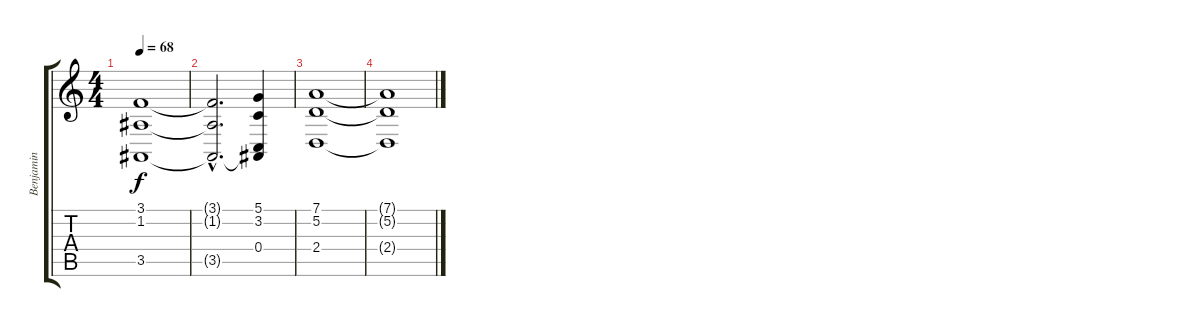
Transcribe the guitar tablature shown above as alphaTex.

\track ("Benjamin" "Benjamin") {instrument lead3calliope}
\staff {score tabs}
\tuning (D4 A3 F3 C3 G2 D2) {hide}
\ts (4 4)
\tempo 68
\clef g2
\ks c
(3.1 1.2 3.5).1{dy f} |
(3.1{hac t} 1.2{hac t} 3.5{hac t}).2{d} (5.1 3.2 0.4 3.5{t}).4 |
(7.1 5.2 2.4).1 |
(7.1{t} 5.2{t} 2.4{t}).1
